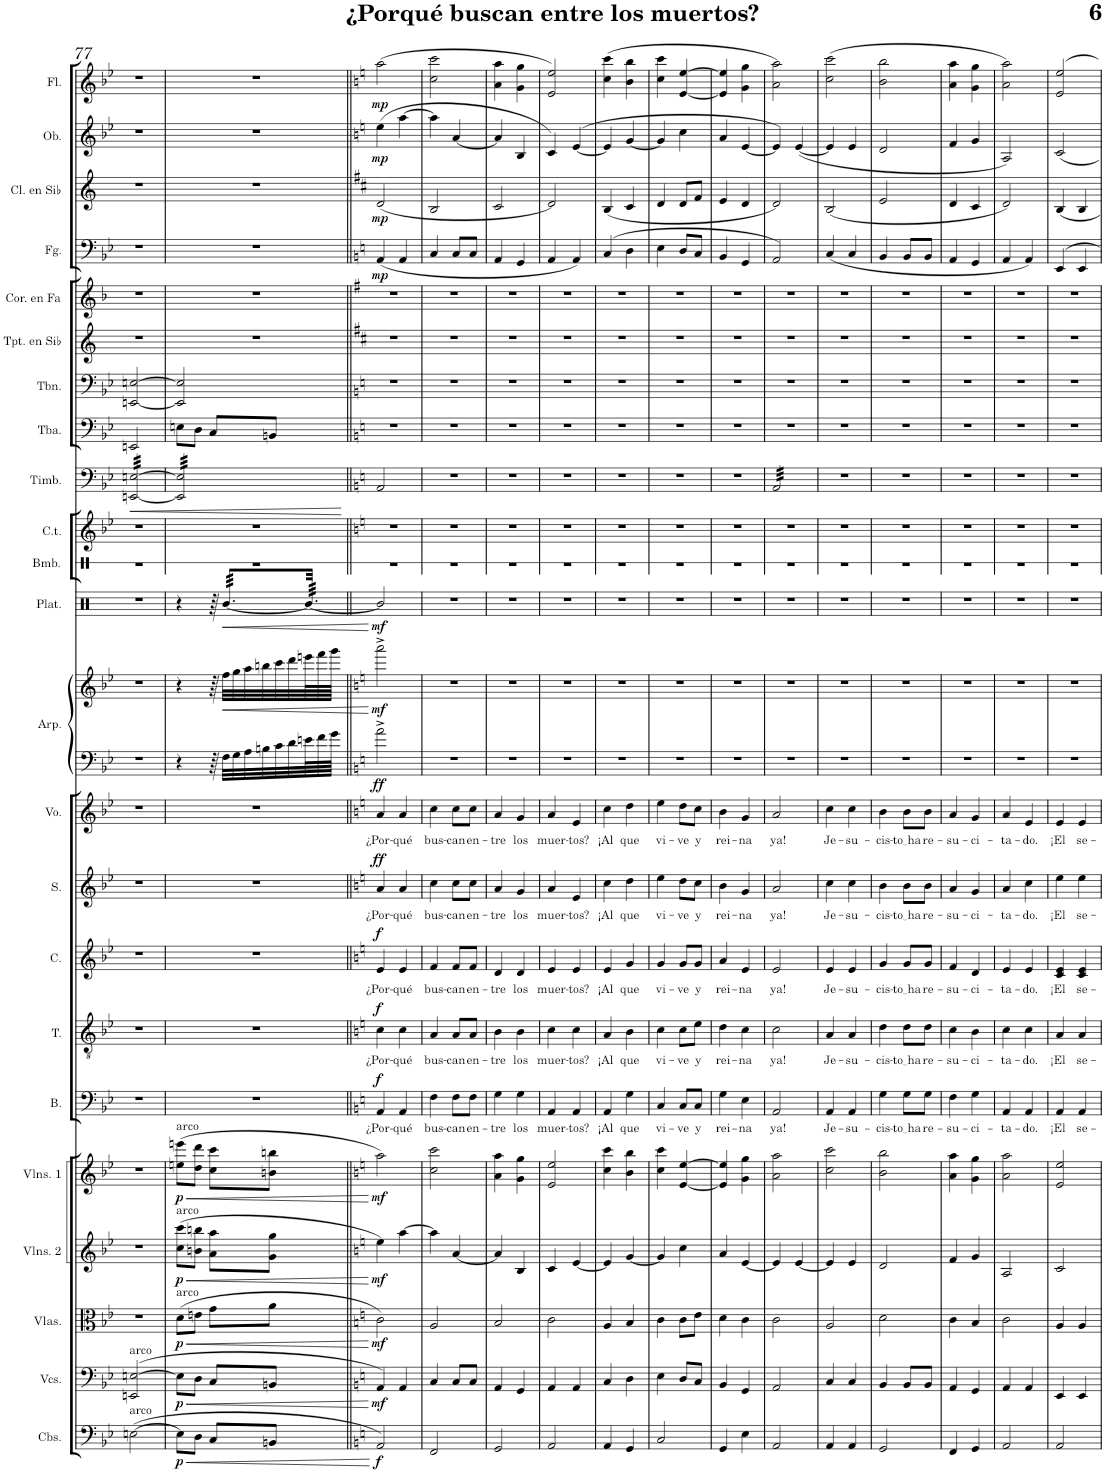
**kern	**dynam	**kern	**dynam	**kern	**dynam	**kern	**dynam	**kern	**dynam	**kern	**text	**dynam	**kern	**text	**dynam	**kern	**text	**dynam	**kern	**text	**dynam	**kern	**text	**dynam	**kern	**kern	**dynam	**kern	**dynam	**kern	**kern	**kern	**dynam	**kern	**kern	**kern	**kern	**kern	**dynam	**kern	**dynam	**kern	**dynam	**kern	**dynam
*part23	*part23	*part22	*part22	*part21	*part21	*part20	*part20	*part19	*part19	*part18	*part18	*part18	*part17	*part17	*part17	*part16	*part16	*part16	*part15	*part15	*part15	*part14	*part14	*part14	*part13	*part13	*part13	*part12	*part12	*part11	*part10	*part9	*part9	*part8	*part7	*part6	*part5	*part4	*part4	*part3	*part3	*part2	*part2	*part1	*part1
*staff24	*staff24	*staff23	*staff23	*staff22	*staff22	*staff21	*staff21	*staff20	*staff20	*staff19	*staff19	*staff19	*staff18	*staff18	*staff18	*staff17	*staff17	*staff17	*staff16	*staff16	*staff16	*staff15	*staff15	*staff15	*staff14	*staff13	*staff13/14	*staff12	*staff12	*staff11	*staff10	*staff9	*staff9	*staff8	*staff7	*staff6	*staff5	*staff4	*staff4	*staff3	*staff3	*staff2	*staff2	*staff1	*staff1
*I"Contrabajos	*	*I"Violonchelos	*	*I"Violas	*	*I"Violines 2	*	*I"Violines 1	*	*I"Bajo	*	*	*I"Tenor	*	*	*I"Contralto	*	*	*I"Soprano	*	*	*I"Voz	*	*	*I"Arpa	*	*	*I"Platillos	*	*I"Bombo	*I"Campanas tubulares	*I"Timbales	*	*I"Tuba	*I"Trombón	*I"Trompeta en Sib	*I"Trompa en Fa	*I"Fagot	*	*I"Clarinete en Sib	*	*I"Oboe	*	*I"Flauta	*
*I'Cbs.	*	*I'Vcs.	*	*I'Vlas.	*	*I'Vlns. 2	*	*I'Vlns. 1	*	*I'B.	*	*	*I'T.	*	*	*I'C.	*	*	*I'S.	*	*	*I'Vo.	*	*	*I'Arp.	*	*	*I'Plat.	*	*I'Bmb.	*I'C.t.	*I'Timb.	*	*I'Tba.	*I'Tbn.	*I'Tpt. en Sib	*	*I'Fg.	*	*I'Cl. en Sib	*	*I'Ob.	*	*I'Fl.	*
!!LO:PB:g=z
*clefF4	*	*clefF4	*	*clefC3	*	*clefG2	*	*clefG2	*	*clefF4	*	*	*clefGv2	*	*	*clefG2	*	*	*clefG2	*	*	*clefG2	*	*	*clefF4	*clefG2	*	*clefX	*	*clefX	*clefG2	*clefF4	*	*clefF4	*clefF4	*clefG2	*clefG2	*clefF4	*	*clefG2	*	*clefG2	*	*clefG2	*
*Trd7c12	*	*	*	*	*	*	*	*	*	*	*	*	*	*	*	*	*	*	*	*	*	*	*	*	*	*	*	*	*	*	*	*	*	*	*	*Trd1c2	*Trd4c7	*	*	*Trd1c2	*	*	*	*	*
*k[b-e-]	*	*k[b-e-]	*	*k[b-e-]	*	*k[b-e-]	*	*k[b-e-]	*	*k[b-e-]	*	*	*k[b-e-]	*	*	*k[b-e-]	*	*	*k[b-e-]	*	*	*k[b-e-]	*	*	*k[b-e-]	*k[b-e-]	*	*k[]	*	*k[]	*k[b-e-]	*k[b-e-]	*	*k[b-e-]	*k[b-e-]	*k[]	*k[b-]	*k[b-e-]	*	*k[]	*	*k[b-e-]	*	*k[b-e-]	*
*M2/4	*	*M2/4	*	*M2/4	*	*M2/4	*	*M2/4	*	*M2/4	*	*	*M2/4	*	*	*M2/4	*	*	*M2/4	*	*	*M2/4	*	*	*M2/4	*M2/4	*	*M2/4	*	*M2/4	*M2/4	*M2/4	*	*M2/4	*M2/4	*M2/4	*M2/4	*M2/4	*	*M2/4	*	*M2/4	*	*M2/4	*
=77	=77	=77	=77	=77	=77	=77	=77	=77	=77	=77	=77	=77	=77	=77	=77	=77	=77	=77	=77	=77	=77	=77	=77	=77	=77	=77	=77	=77	=77	=77	=77	=77	=77	=77	=77	=77	=77	=77	=77	=77	=77	=77	=77	=77	=77
!	!	!LO:TX:a:t=arco	!	!	!	!	!	!	!	!	!	!	!	!	!	!	!	!	!	!	!	!	!	!	!	!	!	!	!	!	!	!	!	!	!	!	!	!	!	!	!	!	!	!	!
!LO:TX:a:t=arco	!	!	!	!	!	!	!	!	!	!	!	!	!	!	!	!	!	!	!	!	!	!	!	!	!	!	!	!	!	!	!	!	!	!	!	!	!	!	!	!	!	!	!	!	!
!	!	!	!	!	!	!	!	!	!	!	!	!	!	!	!	!	!	!	!	!	!	!	!	!	!	!	!	!	!	!	!	!	!LO:HP:b	!	!	!	!	!	!	!	!	!	!	!	!
*	*	*	*	*	*	*	*	*	*	*	*	*	*	*	*	*	*	*	*	*	*	*	*	*	*	*	*	*	*	*	*	*tremolo	*	*	*	*	*	*	*	*	*	*	*	*	*
([2En\	.	(2EEn/ [2En/	.	2r	.	2r	.	2r	.	2r	.	.	2r	.	.	2r	.	.	2r	.	.	2r	.	.	2r	2r	.	2r	.	2r	2r	[32EEn/ [32En/LLL	<	2EEn/	[2EEn/ [2En/	2r	2r	2r	.	2r	.	2r	.	2r	.
.	.	.	.	.	.	.	.	.	.	.	.	.	.	.	.	.	.	.	.	.	.	.	.	.	.	.	.	.	.	.	.	32EEn/ 32En/	.	.	.	.	.	.	.	.	.	.	.	.	.
.	.	.	.	.	.	.	.	.	.	.	.	.	.	.	.	.	.	.	.	.	.	.	.	.	.	.	.	.	.	.	.	32EEn/ 32En/	.	.	.	.	.	.	.	.	.	.	.	.	.
.	.	.	.	.	.	.	.	.	.	.	.	.	.	.	.	.	.	.	.	.	.	.	.	.	.	.	.	.	.	.	.	32EEn/ 32En/	.	.	.	.	.	.	.	.	.	.	.	.	.
.	.	.	.	.	.	.	.	.	.	.	.	.	.	.	.	.	.	.	.	.	.	.	.	.	.	.	.	.	.	.	.	32EEn/ 32En/	.	.	.	.	.	.	.	.	.	.	.	.	.
.	.	.	.	.	.	.	.	.	.	.	.	.	.	.	.	.	.	.	.	.	.	.	.	.	.	.	.	.	.	.	.	32EEn/ 32En/	.	.	.	.	.	.	.	.	.	.	.	.	.
.	.	.	.	.	.	.	.	.	.	.	.	.	.	.	.	.	.	.	.	.	.	.	.	.	.	.	.	.	.	.	.	32EEn/ 32En/	.	.	.	.	.	.	.	.	.	.	.	.	.
.	.	.	.	.	.	.	.	.	.	.	.	.	.	.	.	.	.	.	.	.	.	.	.	.	.	.	.	.	.	.	.	32EEn/ 32En/	.	.	.	.	.	.	.	.	.	.	.	.	.
.	.	.	.	.	.	.	.	.	.	.	.	.	.	.	.	.	.	.	.	.	.	.	.	.	.	.	.	.	.	.	.	32EEn/ 32En/	.	.	.	.	.	.	.	.	.	.	.	.	.
.	.	.	.	.	.	.	.	.	.	.	.	.	.	.	.	.	.	.	.	.	.	.	.	.	.	.	.	.	.	.	.	32EEn/ 32En/	.	.	.	.	.	.	.	.	.	.	.	.	.
.	.	.	.	.	.	.	.	.	.	.	.	.	.	.	.	.	.	.	.	.	.	.	.	.	.	.	.	.	.	.	.	32EEn/ 32En/	.	.	.	.	.	.	.	.	.	.	.	.	.
.	.	.	.	.	.	.	.	.	.	.	.	.	.	.	.	.	.	.	.	.	.	.	.	.	.	.	.	.	.	.	.	32EEn/ 32En/	.	.	.	.	.	.	.	.	.	.	.	.	.
.	.	.	.	.	.	.	.	.	.	.	.	.	.	.	.	.	.	.	.	.	.	.	.	.	.	.	.	.	.	.	.	32EEn/ 32En/	.	.	.	.	.	.	.	.	.	.	.	.	.
.	.	.	.	.	.	.	.	.	.	.	.	.	.	.	.	.	.	.	.	.	.	.	.	.	.	.	.	.	.	.	.	32EEn/ 32En/	.	.	.	.	.	.	.	.	.	.	.	.	.
.	.	.	.	.	.	.	.	.	.	.	.	.	.	.	.	.	.	.	.	.	.	.	.	.	.	.	.	.	.	.	.	32EEn/ 32En/	.	.	.	.	.	.	.	.	.	.	.	.	.
.	.	.	.	.	.	.	.	.	.	.	.	.	.	.	.	.	.	.	.	.	.	.	.	.	.	.	.	.	.	.	.	32EEn/ 32En/JJJ	.	.	.	.	.	.	.	.	.	.	.	.	.
=78	=78	=78	=78	=78	=78	=78	=78	=78	=78	=78	=78	=78	=78	=78	=78	=78	=78	=78	=78	=78	=78	=78	=78	=78	=78	=78	=78	=78	=78	=78	=78	=78	=78	=78	=78	=78	=78	=78	=78	=78	=78	=78	=78	=78	=78
!	!	!	!	!	!	!	!	!LO:TX:a:t=arco	!	!	!	!	!	!	!	!	!	!	!	!	!	!	!	!	!	!	!	!	!	!	!	!	!	!	!	!	!	!	!	!	!	!	!	!	!
!	!	!	!	!	!	!LO:TX:a:t=arco	!	!	!	!	!	!	!	!	!	!	!	!	!	!	!	!	!	!	!	!	!	!	!	!	!	!	!	!	!	!	!	!	!	!	!	!	!	!	!
!	!	!	!	!LO:TX:a:t=arco	!	!	!	!	!	!	!	!	!	!	!	!	!	!	!	!	!	!	!	!	!	!	!	!	!	!	!	!	!	!	!	!	!	!	!	!	!	!	!	!	!
!	!LO:HP:b	!	!LO:HP:b	!	!LO:HP:b	!	!LO:HP:b	!	!LO:HP:b	!	!	!	!	!	!	!	!	!	!	!	!	!	!	!	!	!	!	!	!	!	!	!	!	!	!	!	!	!	!	!	!	!	!	!	!
!	!LO:DY:n=1:b	!	!LO:DY:n=1:b	!	!LO:DY:n=1:b	!	!LO:DY:n=1:b	!	!LO:DY:n=1:b	!	!	!	!	!	!	!	!	!	!	!	!	!	!	!	!	!	!	!	!	!	!	!	!	!	!	!	!	!	!	!	!	!	!	!	!
8E\L]	< p	8E\L]	< p	(8d\L	< p	(8cc\ 8ccc\L	< p	(8een\ 8eeen\L	< p	2r	.	.	2r	.	.	2r	.	.	2r	.	.	2r	.	.	4r	4r	.	4r	.	2r	2r	32EE/] 32E/]LLL	.	8En\L	2EE/] 2E/]	2r	2r	2r	.	2r	.	2r	.	2r	.
.	.	.	.	.	.	.	.	.	.	.	.	.	.	.	.	.	.	.	.	.	.	.	.	.	.	.	.	.	.	.	.	32EE/ 32E/	.	.	.	.	.	.	.	.	.	.	.	.	.
.	.	.	.	.	.	.	.	.	.	.	.	.	.	.	.	.	.	.	.	.	.	.	.	.	.	.	.	.	.	.	.	32EE/ 32E/	.	.	.	.	.	.	.	.	.	.	.	.	.
.	.	.	.	.	.	.	.	.	.	.	.	.	.	.	.	.	.	.	.	.	.	.	.	.	.	.	.	.	.	.	.	32EE/ 32E/	.	.	.	.	.	.	.	.	.	.	.	.	.
8D\J	.	8D\J	.	8en\J	.	8bn\ 8bbn\J	.	8dd\ 8ddd\J	.	.	.	.	.	.	.	.	.	.	.	.	.	.	.	.	.	.	.	.	.	.	.	32EE/ 32E/	.	8D\J	.	.	.	.	.	.	.	.	.	.	.
.	.	.	.	.	.	.	.	.	.	.	.	.	.	.	.	.	.	.	.	.	.	.	.	.	.	.	.	.	.	.	.	32EE/ 32E/	.	.	.	.	.	.	.	.	.	.	.	.	.
.	.	.	.	.	.	.	.	.	.	.	.	.	.	.	.	.	.	.	.	.	.	.	.	.	.	.	.	.	.	.	.	32EE/ 32E/	.	.	.	.	.	.	.	.	.	.	.	.	.
.	.	.	.	.	.	.	.	.	.	.	.	.	.	.	.	.	.	.	.	.	.	.	.	.	.	.	.	.	.	.	.	32EE/ 32E/	.	.	.	.	.	.	.	.	.	.	.	.	.
8C/L	.	8C/L	.	8g\L	.	8a\ 8aa\L	.	8cc\ 8ccc\L	.	.	.	.	.	.	.	.	.	.	.	.	.	.	.	.	64r	64r	.	64r	.	.	.	32EE/ 32E/	.	8C/L	.	.	.	.	.	.	.	.	.	.	.
!	!	!	!	!	!	!	!	!	!	!	!	!	!	!	!	!	!	!	!	!	!	!	!	!	!	!	!LO:HP:b	!	!LO:HP:b	!	!	!	!	!	!	!	!	!	!	!	!	!	!	!	!
*	*	*	*	*	*	*	*	*	*	*	*	*	*	*	*	*	*	*	*	*	*	*	*	*	*	*	*	*tremolo	*	*	*	*	*	*	*	*	*	*	*	*	*	*	*	*	*
.	.	.	.	.	.	.	.	.	.	.	.	.	.	.	.	.	.	.	.	.	.	.	.	.	32F\LLL	32ff\LLL	<	[64R/LLLL	<	.	.	.	.	.	.	.	.	.	.	.	.	.	.	.	.
.	.	.	.	.	.	.	.	.	.	.	.	.	.	.	.	.	.	.	.	.	.	.	.	.	.	.	.	64R/	.	.	.	32EE/ 32E/	.	.	.	.	.	.	.	.	.	.	.	.	.
.	.	.	.	.	.	.	.	.	.	.	.	.	.	.	.	.	.	.	.	.	.	.	.	.	32G\	32gg\	.	64R/	.	.	.	.	.	.	.	.	.	.	.	.	.	.	.	.	.
.	.	.	.	.	.	.	.	.	.	.	.	.	.	.	.	.	.	.	.	.	.	.	.	.	.	.	.	64R/	.	.	.	32EE/ 32E/	.	.	.	.	.	.	.	.	.	.	.	.	.
.	.	.	.	.	.	.	.	.	.	.	.	.	.	.	.	.	.	.	.	.	.	.	.	.	32A\	32aa\	.	64R/	.	.	.	.	.	.	.	.	.	.	.	.	.	.	.	.	.
.	.	.	.	.	.	.	.	.	.	.	.	.	.	.	.	.	.	.	.	.	.	.	.	.	.	.	.	64R/	.	.	.	32EE/ 32E/	.	.	.	.	.	.	.	.	.	.	.	.	.
.	.	.	.	.	.	.	.	.	.	.	.	.	.	.	.	.	.	.	.	.	.	.	.	.	32Bn\	32bbn\	.	64R/	.	.	.	.	.	.	.	.	.	.	.	.	.	.	.	.	.
8BBn/J	.	8BBn/J	.	8a\J	.	8g\ 8gg\J	.	8bn\ 8bbn\J	.	.	.	.	.	.	.	.	.	.	.	.	.	.	.	.	.	.	.	64R/	.	.	.	32EE/ 32E/	.	8BBn/J	.	.	.	.	.	.	.	.	.	.	.
.	.	.	.	.	.	.	.	.	.	.	.	.	.	.	.	.	.	.	.	.	.	.	.	.	32c\	32ccc\	.	64R/	.	.	.	.	.	.	.	.	.	.	.	.	.	.	.	.	.
.	.	.	.	.	.	.	.	.	.	.	.	.	.	.	.	.	.	.	.	.	.	.	.	.	.	.	.	64R/	.	.	.	32EE/ 32E/	.	.	.	.	.	.	.	.	.	.	.	.	.
.	.	.	.	.	.	.	.	.	.	.	.	.	.	.	.	.	.	.	.	.	.	.	.	.	32d\	32ddd\	.	64R/	.	.	.	.	.	.	.	.	.	.	.	.	.	.	.	.	.
.	.	.	.	.	.	.	.	.	.	.	.	.	.	.	.	.	.	.	.	.	.	.	.	.	.	.	.	64R/JJJJ	.	.	.	32EE/ 32E/	.	.	.	.	.	.	.	.	.	.	.	.	.
.	.	.	.	.	.	.	.	.	.	.	.	.	.	.	.	.	.	.	.	.	.	.	.	.	64en\L	64eeen\L	.	256R/	.	.	.	.	.	.	.	.	.	.	.	.	.	.	.	.	.
.	.	.	.	.	.	.	.	.	.	.	.	.	.	.	.	.	.	.	.	.	.	.	.	.	.	.	.	256R/	.	.	.	.	.	.	.	.	.	.	.	.	.	.	.	.	.
.	.	.	.	.	.	.	.	.	.	.	.	.	.	.	.	.	.	.	.	.	.	.	.	.	.	.	.	256R/	.	.	.	.	.	.	.	.	.	.	.	.	.	.	.	.	.
.	.	.	.	.	.	.	.	.	.	.	.	.	.	.	.	.	.	.	.	.	.	.	.	.	.	.	.	256R/	.	.	.	.	.	.	.	.	.	.	.	.	.	.	.	.	.
.	.	.	.	.	.	.	.	.	.	.	.	.	.	.	.	.	.	.	.	.	.	.	.	.	64f\	64fff\	.	256R/	.	.	.	32EE/ 32E/JJJ	.	.	.	.	.	.	.	.	.	.	.	.	.
*	*	*	*	*	*	*	*	*	*	*	*	*	*	*	*	*	*	*	*	*	*	*	*	*	*	*	*	*	*	*	*	*Xtremolo	*	*	*	*	*	*	*	*	*	*	*	*	*
.	.	.	.	.	.	.	.	.	.	.	.	.	.	.	.	.	.	.	.	.	.	.	.	.	.	.	.	256R/	.	.	.	.	.	.	.	.	.	.	.	.	.	.	.	.	.
.	.	.	.	.	.	.	.	.	.	.	.	.	.	.	.	.	.	.	.	.	.	.	.	.	.	.	.	256R/	.	.	.	.	.	.	.	.	.	.	.	.	.	.	.	.	.
.	.	.	.	.	.	.	.	.	.	.	.	.	.	.	.	.	.	.	.	.	.	.	.	.	.	.	.	256R/	.	.	.	.	.	.	.	.	.	.	.	.	.	.	.	.	.
.	.	.	.	.	.	.	.	.	.	.	.	.	.	.	.	.	.	.	.	.	.	.	.	.	64g\JJJJ	64ggg\JJJJ	.	256R/	.	.	.	.	.	.	.	.	.	.	.	.	.	.	.	.	.
.	.	.	.	.	.	.	.	.	.	.	.	.	.	.	.	.	.	.	.	.	.	.	.	.	.	.	.	256R/	.	.	.	.	.	.	.	.	.	.	.	.	.	.	.	.	.
.	.	.	.	.	.	.	.	.	.	.	.	.	.	.	.	.	.	.	.	.	.	.	.	.	.	.	.	256R/	.	.	.	.	.	.	.	.	.	.	.	.	.	.	.	.	.
.	.	.	.	.	.	.	.	.	.	.	.	.	.	.	.	.	.	.	.	.	.	.	.	.	.	.	.	256R/JJJJJJ	.	.	.	.	.	.	.	.	.	.	.	.	.	.	.	.	.
*	*	*	*	*	*	*	*	*	*	*	*	*	*	*	*	*	*	*	*	*	*	*	*	*	*	*	*	*Xtremolo	*	*	*	*	*	*	*	*	*	*	*	*	*	*	*	*	*
.	[	.	[	.	[	.	[	.	[	.	.	.	.	.	.	.	.	.	.	.	.	.	.	.	.	.	[	.	[	.	.	.	[	.	.	.	.	.	.	.	.	.	.	.	.
=79||	=79||	=79||	=79||	=79||	=79||	=79||	=79||	=79||	=79||	=79||	=79||	=79||	=79||	=79||	=79||	=79||	=79||	=79||	=79||	=79||	=79||	=79||	=79||	=79||	=79||	=79||	=79||	=79||	=79||	=79||	=79||	=79||	=79||	=79||	=79||	=79||	=79||	=79||	=79||	=79||	=79||	=79||	=79||	=79||	=79||
*k[]	*	*k[]	*	*k[]	*	*k[]	*	*k[]	*	*k[]	*	*	*k[]	*	*	*k[]	*	*	*k[]	*	*	*k[]	*	*	*k[]	*k[]	*	*	*	*	*k[]	*k[]	*	*k[]	*k[]	*k[f#c#]	*k[f#]	*k[]	*	*k[f#c#]	*	*k[]	*	*k[]	*
!	!LO:DY:b	!	!LO:DY:b	!	!LO:DY:b	!	!LO:DY:b	!	!LO:DY:b	!	!LO:LY:b	!LO:DY:a	!	!LO:LY:b	!LO:DY:a	!	!LO:LY:b	!LO:DY:a	!	!LO:LY:b	!LO:DY:a	!	!LO:LY:b	!LO:DY:a	!	!	!LO:DY:b	!	!LO:DY:b	!	!	!	!	!	!	!	!	!	!LO:DY:b	!	!LO:DY:b	!	!LO:DY:b	!	!LO:DY:b
2AA/)	f	4AA/)	mf	2c\)	mf	4ee\)	mf	2aa\)	mf	4AA/	¿Por-	f	4c\	¿Por-	f	4e/	¿Por-	f	4a/	¿Por-	ff	4a/	¿Por-	ff	2a^\	2aaa^\	mf	2R/]	mf	2r	2r	2AA/	.	2r	2r	2r	2r	(4AA/	mp	(2d/	mp	(4ee\	mp	(2aa\	mp
!	!	!	!	!	!	!	!	!	!	!	!LO:LY:b	!	!	!LO:LY:b	!	!	!LO:LY:b	!	!	!LO:LY:b	!	!	!LO:LY:b	!	!	!	!	!	!	!	!	!	!	!	!	!	!	!	!	!	!	!	!	!	!
.	.	4AA/	.	.	.	[4aa\	.	.	.	4AA/	-qué	.	4c\	-qué	.	4e/	-qué	.	4a/	-qué	.	4a/	-qué	.	.	.	.	.	.	.	.	.	.	.	.	.	.	4AA/	.	.	.	[4aa\	.	.	.
=80	=80	=80	=80	=80	=80	=80	=80	=80	=80	=80	=80	=80	=80	=80	=80	=80	=80	=80	=80	=80	=80	=80	=80	=80	=80	=80	=80	=80	=80	=80	=80	=80	=80	=80	=80	=80	=80	=80	=80	=80	=80	=80	=80	=80	=80
!	!	!	!	!	!	!	!	!	!	!	!LO:LY:b	!	!	!LO:LY:b	!	!	!LO:LY:b	!	!	!LO:LY:b	!	!	!LO:LY:b	!	!	!	!	!	!	!	!	!	!	!	!	!	!	!	!	!	!	!	!	!	!
2FF/	.	4C/	.	2A/	.	4aa\]	.	2cc\ 2ccc\	.	4F\	bus-	.	4A/	bus-	.	4f/	bus-	.	4cc\	bus-	.	4cc\	bus-	.	2r	2r	.	2r	.	2r	2r	2r	.	2r	2r	2r	2r	4C/	.	2B/	.	4aa\]	.	2cc\ 2ccc\	.
!	!	!	!	!	!	!	!	!	!	!	!LO:LY:b	!	!	!LO:LY:b	!	!	!LO:LY:b	!	!	!LO:LY:b	!	!	!LO:LY:b	!	!	!	!	!	!	!	!	!	!	!	!	!	!	!	!	!	!	!	!	!	!
.	.	8C/L	.	.	.	[4a/	.	.	.	8F\L	-can	.	8A/L	-can	.	8f/L	-can	.	8cc\L	-can	.	8cc\L	-can	.	.	.	.	.	.	.	.	.	.	.	.	.	.	8C/L	.	.	.	[4a/	.	.	.
!	!	!	!	!	!	!	!	!	!	!	!LO:LY:b	!	!	!LO:LY:b	!	!	!LO:LY:b	!	!	!LO:LY:b	!	!	!LO:LY:b	!	!	!	!	!	!	!	!	!	!	!	!	!	!	!	!	!	!	!	!	!	!
.	.	8C/J	.	.	.	.	.	.	.	8F\J	en-	.	8A/J	en-	.	8f/J	en-	.	8cc\J	en-	.	8cc\J	en-	.	.	.	.	.	.	.	.	.	.	.	.	.	.	8C/J	.	.	.	.	.	.	.
=81	=81	=81	=81	=81	=81	=81	=81	=81	=81	=81	=81	=81	=81	=81	=81	=81	=81	=81	=81	=81	=81	=81	=81	=81	=81	=81	=81	=81	=81	=81	=81	=81	=81	=81	=81	=81	=81	=81	=81	=81	=81	=81	=81	=81	=81
!	!	!	!	!	!	!	!	!	!	!	!LO:LY:b	!	!	!LO:LY:b	!	!	!LO:LY:b	!	!	!LO:LY:b	!	!	!LO:LY:b	!	!	!	!	!	!	!	!	!	!	!	!	!	!	!	!	!	!	!	!	!	!
2GG/	.	4AA/	.	2B/	.	4a/]	.	4a\ 4aa\	.	4G\	-tre	.	4B\	-tre	.	4d/	-tre	.	4a/	-tre	.	4a/	-tre	.	2r	2r	.	2r	.	2r	2r	2r	.	2r	2r	2r	2r	4AA/	.	2c#/	.	4a/]	.	4a\ 4aa\	.
!	!	!	!	!	!	!	!	!	!	!	!LO:LY:b	!	!	!LO:LY:b	!	!	!LO:LY:b	!	!	!LO:LY:b	!	!	!LO:LY:b	!	!	!	!	!	!	!	!	!	!	!	!	!	!	!	!	!	!	!	!	!	!
.	.	4GG/	.	.	.	4B/	.	4g\ 4gg\	.	4G\	los	.	4B\	los	.	4d/	los	.	4g/	los	.	4g/	los	.	.	.	.	.	.	.	.	.	.	.	.	.	.	4GG/	.	.	.	4B/	.	4g\ 4gg\	.
=82	=82	=82	=82	=82	=82	=82	=82	=82	=82	=82	=82	=82	=82	=82	=82	=82	=82	=82	=82	=82	=82	=82	=82	=82	=82	=82	=82	=82	=82	=82	=82	=82	=82	=82	=82	=82	=82	=82	=82	=82	=82	=82	=82	=82	=82
!	!	!	!	!	!	!	!	!	!	!	!LO:LY:b	!	!	!LO:LY:b	!	!	!LO:LY:b	!	!	!LO:LY:b	!	!	!LO:LY:b	!	!	!	!	!	!	!	!	!	!	!	!	!	!	!	!	!	!	!	!	!	!
2AA/	.	4AA/	.	2c\	.	4c/	.	2e/ 2ee/	.	4AA/	muer-	.	4c\	muer-	.	4e/	muer-	.	4a/	muer-	.	4a/	muer-	.	2r	2r	.	2r	.	2r	2r	2r	.	2r	2r	2r	2r	4AA/	.	2d/)	.	4c/)	.	2e/ 2ee/)	.
!	!	!	!	!	!	!	!	!	!	!	!LO:LY:b	!	!	!LO:LY:b	!	!	!LO:LY:b	!	!	!LO:LY:b	!	!	!LO:LY:b	!	!	!	!	!	!	!	!	!	!	!	!	!	!	!	!	!	!	!	!	!	!
.	.	4AA/	.	.	.	[4e/	.	.	.	4AA/	-tos?	.	4c\	-tos?	.	4e/	-tos?	.	4e/	-tos?	.	4e/	-tos?	.	.	.	.	.	.	.	.	.	.	.	.	.	.	4AA/)	.	.	.	([4e/	.	.	.
=83	=83	=83	=83	=83	=83	=83	=83	=83	=83	=83	=83	=83	=83	=83	=83	=83	=83	=83	=83	=83	=83	=83	=83	=83	=83	=83	=83	=83	=83	=83	=83	=83	=83	=83	=83	=83	=83	=83	=83	=83	=83	=83	=83	=83	=83
!	!	!	!	!	!	!	!	!	!	!	!LO:LY:b	!	!	!LO:LY:b	!	!	!LO:LY:b	!	!	!LO:LY:b	!	!	!LO:LY:b	!	!	!	!	!	!	!	!	!	!	!	!	!	!	!	!	!	!	!	!	!	!
4AA/	.	4C/	.	4A/	.	4e/]	.	4cc\ 4ccc\	.	4AA/	¡Al	.	4A/	¡Al	.	4e/	¡Al	.	4cc\	¡Al	.	4cc\	¡Al	.	2r	2r	.	2r	.	2r	2r	2r	.	2r	2r	2r	2r	(4C/	.	(4B/	.	4e/]	.	(4cc\ 4ccc\	.
!	!	!	!	!	!	!	!	!	!	!	!LO:LY:b	!	!	!LO:LY:b	!	!	!LO:LY:b	!	!	!LO:LY:b	!	!	!LO:LY:b	!	!	!	!	!	!	!	!	!	!	!	!	!	!	!	!	!	!	!	!	!	!
4GG/	.	4D\	.	4B/	.	[4g/	.	4b\ 4bb\	.	4G\	que	.	4B\	que	.	4g/	que	.	4dd\	que	.	4dd\	que	.	.	.	.	.	.	.	.	.	.	.	.	.	.	4D\	.	4c#/	.	[4g/	.	4b\ 4bb\	.
=84	=84	=84	=84	=84	=84	=84	=84	=84	=84	=84	=84	=84	=84	=84	=84	=84	=84	=84	=84	=84	=84	=84	=84	=84	=84	=84	=84	=84	=84	=84	=84	=84	=84	=84	=84	=84	=84	=84	=84	=84	=84	=84	=84	=84	=84
!	!	!	!	!	!	!	!	!	!	!	!LO:LY:b	!	!	!LO:LY:b	!	!	!LO:LY:b	!	!	!LO:LY:b	!	!	!LO:LY:b	!	!	!	!	!	!	!	!	!	!	!	!	!	!	!	!	!	!	!	!	!	!
2C/	.	4E\	.	4c\	.	4g/]	.	4cc\ 4ccc\	.	4C/	vi-	.	4c\	vi-	.	4g/	vi-	.	4ee\	vi-	.	4ee\	vi-	.	2r	2r	.	2r	.	2r	2r	2r	.	2r	2r	2r	2r	4E\	.	4d/	.	4g/]	.	4cc\ 4ccc\	.
!	!	!	!	!	!	!	!	!	!	!	!LO:LY:b	!	!	!LO:LY:b	!	!	!LO:LY:b	!	!	!LO:LY:b	!	!	!LO:LY:b	!	!	!	!	!	!	!	!	!	!	!	!	!	!	!	!	!	!	!	!	!	!
.	.	8D/L	.	8c\L	.	4cc\	.	[4e/ [4ee/	.	8C/L	-ve	.	8c\L	-ve	.	8g/L	-ve	.	8dd\L	-ve	.	8dd\L	-ve	.	.	.	.	.	.	.	.	.	.	.	.	.	.	8D/L	.	8d/L	.	4cc\	.	[4e/ [4ee/	.
!	!	!	!	!	!	!	!	!	!	!	!LO:LY:b	!	!	!LO:LY:b	!	!	!LO:LY:b	!	!	!LO:LY:b	!	!	!LO:LY:b	!	!	!	!	!	!	!	!	!	!	!	!	!	!	!	!	!	!	!	!	!	!
.	.	8C/J	.	8e\J	.	.	.	.	.	8C/J	y	.	8e\J	y	.	8g/J	y	.	8cc\J	y	.	8cc\J	y	.	.	.	.	.	.	.	.	.	.	.	.	.	.	8C/J	.	8f#/J	.	.	.	.	.
=85	=85	=85	=85	=85	=85	=85	=85	=85	=85	=85	=85	=85	=85	=85	=85	=85	=85	=85	=85	=85	=85	=85	=85	=85	=85	=85	=85	=85	=85	=85	=85	=85	=85	=85	=85	=85	=85	=85	=85	=85	=85	=85	=85	=85	=85
!	!	!	!	!	!	!	!	!	!	!	!LO:LY:b	!	!	!LO:LY:b	!	!	!LO:LY:b	!	!	!LO:LY:b	!	!	!LO:LY:b	!	!	!	!	!	!	!	!	!	!	!	!	!	!	!	!	!	!	!	!	!	!
4GG/	.	4BB/	.	4d\	.	4a/	.	4e/] 4ee/]	.	4G\	rei-	.	4d\	rei-	.	4a/	rei-	.	4b\	rei-	.	4b\	rei-	.	2r	2r	.	2r	.	2r	2r	2r	.	2r	2r	2r	2r	4BB/	.	4e/	.	4a/	.	4e/] 4ee/]	.
!	!	!	!	!	!	!	!	!	!	!	!LO:LY:b	!	!	!LO:LY:b	!	!	!LO:LY:b	!	!	!LO:LY:b	!	!	!LO:LY:b	!	!	!	!	!	!	!	!	!	!	!	!	!	!	!	!	!	!	!	!	!	!
4E\	.	4GG/	.	4c\	.	[4e/	.	4g\ 4gg\	.	4E\	-na	.	4c\	-na	.	4e/	-na	.	4g/	-na	.	4g/	-na	.	.	.	.	.	.	.	.	.	.	.	.	.	.	4GG/	.	4d/	.	[4e/	.	4g\ 4gg\	.
=86	=86	=86	=86	=86	=86	=86	=86	=86	=86	=86	=86	=86	=86	=86	=86	=86	=86	=86	=86	=86	=86	=86	=86	=86	=86	=86	=86	=86	=86	=86	=86	=86	=86	=86	=86	=86	=86	=86	=86	=86	=86	=86	=86	=86	=86
!	!	!	!	!	!	!	!	!	!	!	!LO:LY:b	!	!	!LO:LY:b	!	!	!LO:LY:b	!	!	!LO:LY:b	!	!	!LO:LY:b	!	!	!	!	!	!	!	!	!	!	!	!	!	!	!	!	!	!	!	!	!	!
*	*	*	*	*	*	*	*	*	*	*	*	*	*	*	*	*	*	*	*	*	*	*	*	*	*	*	*	*	*	*	*	*tremolo	*	*	*	*	*	*	*	*	*	*	*	*	*
2AA/	.	2AA/	.	2c\	.	4e/]	.	2a\ 2aa\	.	2AA/	ya!	.	2c\	ya!	.	2e/	ya!	.	2a/	ya!	.	2a/	ya!	.	2r	2r	.	2r	.	2r	2r	32AA/LLL	.	2r	2r	2r	2r	2AA/)	.	2d/)	.	4e/])	.	2a\ 2aa\)	.
.	.	.	.	.	.	.	.	.	.	.	.	.	.	.	.	.	.	.	.	.	.	.	.	.	.	.	.	.	.	.	.	32AA/	.	.	.	.	.	.	.	.	.	.	.	.	.
.	.	.	.	.	.	.	.	.	.	.	.	.	.	.	.	.	.	.	.	.	.	.	.	.	.	.	.	.	.	.	.	32AA/	.	.	.	.	.	.	.	.	.	.	.	.	.
.	.	.	.	.	.	.	.	.	.	.	.	.	.	.	.	.	.	.	.	.	.	.	.	.	.	.	.	.	.	.	.	32AA/	.	.	.	.	.	.	.	.	.	.	.	.	.
.	.	.	.	.	.	.	.	.	.	.	.	.	.	.	.	.	.	.	.	.	.	.	.	.	.	.	.	.	.	.	.	32AA/	.	.	.	.	.	.	.	.	.	.	.	.	.
.	.	.	.	.	.	.	.	.	.	.	.	.	.	.	.	.	.	.	.	.	.	.	.	.	.	.	.	.	.	.	.	32AA/	.	.	.	.	.	.	.	.	.	.	.	.	.
.	.	.	.	.	.	.	.	.	.	.	.	.	.	.	.	.	.	.	.	.	.	.	.	.	.	.	.	.	.	.	.	32AA/	.	.	.	.	.	.	.	.	.	.	.	.	.
.	.	.	.	.	.	.	.	.	.	.	.	.	.	.	.	.	.	.	.	.	.	.	.	.	.	.	.	.	.	.	.	32AA/	.	.	.	.	.	.	.	.	.	.	.	.	.
.	.	.	.	.	.	[4e/	.	.	.	.	.	.	.	.	.	.	.	.	.	.	.	.	.	.	.	.	.	.	.	.	.	32AA/	.	.	.	.	.	.	.	.	.	([4e/	.	.	.
.	.	.	.	.	.	.	.	.	.	.	.	.	.	.	.	.	.	.	.	.	.	.	.	.	.	.	.	.	.	.	.	32AA/	.	.	.	.	.	.	.	.	.	.	.	.	.
.	.	.	.	.	.	.	.	.	.	.	.	.	.	.	.	.	.	.	.	.	.	.	.	.	.	.	.	.	.	.	.	32AA/	.	.	.	.	.	.	.	.	.	.	.	.	.
.	.	.	.	.	.	.	.	.	.	.	.	.	.	.	.	.	.	.	.	.	.	.	.	.	.	.	.	.	.	.	.	32AA/	.	.	.	.	.	.	.	.	.	.	.	.	.
.	.	.	.	.	.	.	.	.	.	.	.	.	.	.	.	.	.	.	.	.	.	.	.	.	.	.	.	.	.	.	.	32AA/	.	.	.	.	.	.	.	.	.	.	.	.	.
.	.	.	.	.	.	.	.	.	.	.	.	.	.	.	.	.	.	.	.	.	.	.	.	.	.	.	.	.	.	.	.	32AA/	.	.	.	.	.	.	.	.	.	.	.	.	.
.	.	.	.	.	.	.	.	.	.	.	.	.	.	.	.	.	.	.	.	.	.	.	.	.	.	.	.	.	.	.	.	32AA/	.	.	.	.	.	.	.	.	.	.	.	.	.
.	.	.	.	.	.	.	.	.	.	.	.	.	.	.	.	.	.	.	.	.	.	.	.	.	.	.	.	.	.	.	.	32AA/JJJ	.	.	.	.	.	.	.	.	.	.	.	.	.
*	*	*	*	*	*	*	*	*	*	*	*	*	*	*	*	*	*	*	*	*	*	*	*	*	*	*	*	*	*	*	*	*Xtremolo	*	*	*	*	*	*	*	*	*	*	*	*	*
=87	=87	=87	=87	=87	=87	=87	=87	=87	=87	=87	=87	=87	=87	=87	=87	=87	=87	=87	=87	=87	=87	=87	=87	=87	=87	=87	=87	=87	=87	=87	=87	=87	=87	=87	=87	=87	=87	=87	=87	=87	=87	=87	=87	=87	=87
!	!	!	!	!	!	!	!	!	!	!	!LO:LY:b	!	!	!LO:LY:b	!	!	!LO:LY:b	!	!	!LO:LY:b	!	!	!LO:LY:b	!	!	!	!	!	!	!	!	!	!	!	!	!	!	!	!	!	!	!	!	!	!
4AA/	.	4C/	.	2A/	.	4e/]	.	2cc\ 2ccc\	.	4AA/	Je-	.	4A/	Je-	.	4e/	Je-	.	4cc\	Je-	.	4cc\	Je-	.	2r	2r	.	2r	.	2r	2r	2r	.	2r	2r	2r	2r	(4C/	.	(2B/	.	4e/]	.	(2cc\ 2ccc\	.
!	!	!	!	!	!	!	!	!	!	!	!LO:LY:b	!	!	!LO:LY:b	!	!	!LO:LY:b	!	!	!LO:LY:b	!	!	!LO:LY:b	!	!	!	!	!	!	!	!	!	!	!	!	!	!	!	!	!	!	!	!	!	!
4AA/	.	4C/	.	.	.	4e/	.	.	.	4AA/	-su-	.	4A/	-su-	.	4e/	-su-	.	4cc\	-su-	.	4cc\	-su-	.	.	.	.	.	.	.	.	.	.	.	.	.	.	4C/	.	.	.	4e/	.	.	.
=88	=88	=88	=88	=88	=88	=88	=88	=88	=88	=88	=88	=88	=88	=88	=88	=88	=88	=88	=88	=88	=88	=88	=88	=88	=88	=88	=88	=88	=88	=88	=88	=88	=88	=88	=88	=88	=88	=88	=88	=88	=88	=88	=88	=88	=88
!	!	!	!	!	!	!	!	!	!	!	!LO:LY:b	!	!	!LO:LY:b	!	!	!LO:LY:b	!	!	!LO:LY:b	!	!	!LO:LY:b	!	!	!	!	!	!	!	!	!	!	!	!	!	!	!	!	!	!	!	!	!	!
2GG/	.	4BB/	.	2d\	.	2d/	.	2b\ 2bb\	.	4G\	-cis-	.	4d\	-cis-	.	4g/	-cis-	.	4b\	-cis-	.	4b\	-cis-	.	2r	2r	.	2r	.	2r	2r	2r	.	2r	2r	2r	2r	4BB/	.	2e/	.	2d/	.	2b\ 2bb\	.
!	!	!	!	!	!	!	!	!	!	!	!LO:LY:b	!	!	!LO:LY:b	!	!	!LO:LY:b	!	!	!LO:LY:b	!	!	!LO:LY:b	!	!	!	!	!	!	!	!	!	!	!	!	!	!	!	!	!	!	!	!	!	!
.	.	8BB/L	.	.	.	.	.	.	.	8G\L	to ha	.	8d\L	to ha	.	8g/L	to ha	.	8b\L	to ha	.	8b\L	to ha	.	.	.	.	.	.	.	.	.	.	.	.	.	.	8BB/L	.	.	.	.	.	.	.
!	!	!	!	!	!	!	!	!	!	!	!LO:LY:b	!	!	!LO:LY:b	!	!	!LO:LY:b	!	!	!LO:LY:b	!	!	!LO:LY:b	!	!	!	!	!	!	!	!	!	!	!	!	!	!	!	!	!	!	!	!	!	!
.	.	8BB/J	.	.	.	.	.	.	.	8G\J	re-	.	8d\J	re-	.	8g/J	re-	.	8b\J	re-	.	8b\J	re-	.	.	.	.	.	.	.	.	.	.	.	.	.	.	8BB/J	.	.	.	.	.	.	.
=89	=89	=89	=89	=89	=89	=89	=89	=89	=89	=89	=89	=89	=89	=89	=89	=89	=89	=89	=89	=89	=89	=89	=89	=89	=89	=89	=89	=89	=89	=89	=89	=89	=89	=89	=89	=89	=89	=89	=89	=89	=89	=89	=89	=89	=89
!	!	!	!	!	!	!	!	!	!	!	!LO:LY:b	!	!	!LO:LY:b	!	!	!LO:LY:b	!	!	!LO:LY:b	!	!	!LO:LY:b	!	!	!	!	!	!	!	!	!	!	!	!	!	!	!	!	!	!	!	!	!	!
4FF/	.	4AA/	.	4c\	.	4f/	.	4a\ 4aa\	.	4F\	-su-	.	4c\	-su-	.	4f/	-su-	.	4a/	-su-	.	4a/	-su-	.	2r	2r	.	2r	.	2r	2r	2r	.	2r	2r	2r	2r	4AA/	.	4d/	.	4f/	.	4a\ 4aa\	.
!	!	!	!	!	!	!	!	!	!	!	!LO:LY:b	!	!	!LO:LY:b	!	!	!LO:LY:b	!	!	!LO:LY:b	!	!	!LO:LY:b	!	!	!	!	!	!	!	!	!	!	!	!	!	!	!	!	!	!	!	!	!	!
4GG/	.	4GG/	.	4B/	.	4g/	.	4g\ 4gg\	.	4G\	-ci-	.	4B\	-ci-	.	4d/	-ci-	.	4g/	-ci-	.	4g/	-ci-	.	.	.	.	.	.	.	.	.	.	.	.	.	.	4GG/	.	4c#/	.	4g/	.	4g\ 4gg\	.
=90	=90	=90	=90	=90	=90	=90	=90	=90	=90	=90	=90	=90	=90	=90	=90	=90	=90	=90	=90	=90	=90	=90	=90	=90	=90	=90	=90	=90	=90	=90	=90	=90	=90	=90	=90	=90	=90	=90	=90	=90	=90	=90	=90	=90	=90
!	!	!	!	!	!	!	!	!	!	!	!LO:LY:b	!	!	!LO:LY:b	!	!	!LO:LY:b	!	!	!LO:LY:b	!	!	!LO:LY:b	!	!	!	!	!	!	!	!	!	!	!	!	!	!	!	!	!	!	!	!	!	!
2AA/	.	4AA/	.	2c\	.	2A/	.	2a\ 2aa\	.	4AA/	-ta-	.	4c\	-ta-	.	4e/	-ta-	.	4a/	-ta-	.	4a/	-ta-	.	2r	2r	.	2r	.	2r	2r	2r	.	2r	2r	2r	2r	4AA/	.	2d/)	.	2A/)	.	2a\ 2aa\)	.
!	!	!	!	!	!	!	!	!	!	!	!LO:LY:b	!	!	!LO:LY:b	!	!	!LO:LY:b	!	!	!LO:LY:b	!	!	!LO:LY:b	!	!	!	!	!	!	!	!	!	!	!	!	!	!	!	!	!	!	!	!	!	!
.	.	4AA/	.	.	.	.	.	.	.	4AA/	-do.	.	4c\	-do.	.	4e/	-do.	.	4cc\	-do.	.	4e/	-do.	.	.	.	.	.	.	.	.	.	.	.	.	.	.	4AA/)	.	.	.	.	.	.	.
=91	=91	=91	=91	=91	=91	=91	=91	=91	=91	=91	=91	=91	=91	=91	=91	=91	=91	=91	=91	=91	=91	=91	=91	=91	=91	=91	=91	=91	=91	=91	=91	=91	=91	=91	=91	=91	=91	=91	=91	=91	=91	=91	=91	=91	=91
!	!	!	!	!	!	!	!	!	!	!	!LO:LY:b	!	!	!LO:LY:b	!	!	!LO:LY:b	!	!	!LO:LY:b	!	!	!LO:LY:b	!	!	!	!	!	!	!	!	!	!	!	!	!	!	!	!	!	!	!	!	!	!
2AA/	.	4EE/	.	4A/	.	2c/	.	2e/ 2ee/	.	4AA/	¡El	.	4A/	¡El	.	4c/ 4e/	¡El	.	4ee\	¡El	.	4e/	¡El	.	2r	2r	.	2r	.	2r	2r	2r	.	2r	2r	2r	2r	4EE/	.	4B/	.	2c/	.	2e/ 2ee/	.
!	!	!	!	!	!	!	!	!	!	!	!LO:LY:b	!	!	!LO:LY:b	!	!	!LO:LY:b	!	!	!LO:LY:b	!	!	!LO:LY:b	!	!	!	!	!	!	!	!	!	!	!	!	!	!	!	!	!	!	!	!	!	!
.	.	4EE/	.	4A/	.	.	.	.	.	4AA/	se-	.	4A/	se-	.	4c/ 4e/	se-	.	4ee\	se-	.	4e/	se-	.	.	.	.	.	.	.	.	.	.	.	.	.	.	4EE/	.	4B/	.	.	.	.	.
=	=	=	=	=	=	=	=	=	=	=	=	=	=	=	=	=	=	=	=	=	=	=	=	=	=	=	=	=	=	=	=	=	=	=	=	=	=	=	=	=	=	=	=	=	=
*-	*-	*-	*-	*-	*-	*-	*-	*-	*-	*-	*-	*-	*-	*-	*-	*-	*-	*-	*-	*-	*-	*-	*-	*-	*-	*-	*-	*-	*-	*-	*-	*-	*-	*-	*-	*-	*-	*-	*-	*-	*-	*-	*-	*-	*-
